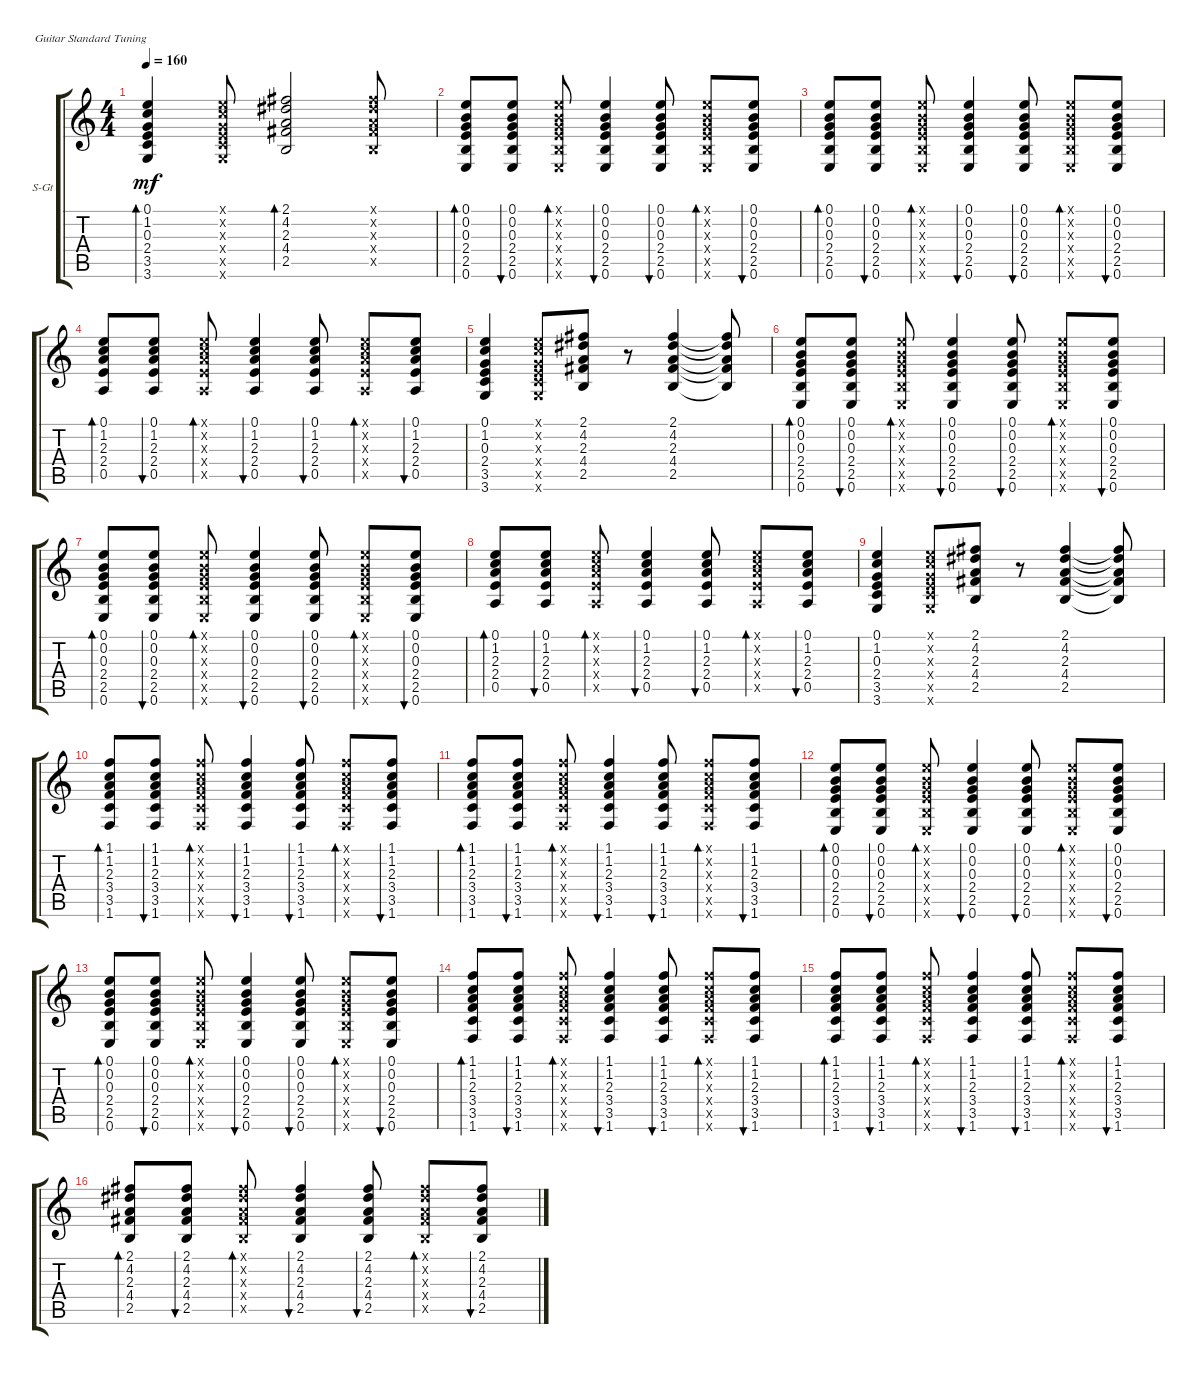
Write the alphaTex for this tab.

\defaultSystemsLayout 4
\bracketExtendMode groupsimilarinstruments
\firstSystemTrackNameOrientation horizontal
\otherSystemsTrackNameOrientation horizontal
\track ("Steel Guitar" "S-Gt") {instrument acousticguitarsteel}
\staff {score tabs}
\tuning (E4 B3 G3 D3 A2 E2)
\ts (4 4)
\tempo 160
\clef g2
\ks c
(3.6 3.5 2.4 0.3 1.2 0.1).4{bd 122 dy mf} (3.6{x} 3.5{x} 2.4{x} 0.3{x} 1.2{x} 0.1{x}).8 (2.5 4.4 2.3 4.2 2.1).2{bd 240} (2.5{x} 4.4{x} 2.3{x} 4.2{x} 2.1{x}).8 |
(0.6 2.5 2.4 0.3 0.2 0.1).8{bd 116} (0.6 2.5 2.4 0.3 0.2 0.1).8{bu 115} (0.6{x} 2.5{x} 2.4{x} 0.3{x} 0.2{x} 0.1{x}).8{bd 116} (0.6 2.5 2.4 0.3 0.2 0.1).4{bu 115} (0.6 2.5 2.4 0.3 0.2 0.1).8{bu 115} (0.6{x} 2.5{x} 2.4{x} 0.3{x} 0.2{x} 0.1{x}).8{bd 116} (0.6 2.5 2.4 0.3 0.2 0.1).8{bu 115} |
(0.6 2.5 2.4 0.3 0.2 0.1).8{bd 116} (0.6 2.5 2.4 0.3 0.2 0.1).8{bu 115} (0.6{x} 2.5{x} 2.4{x} 0.3{x} 0.2{x} 0.1{x}).8{bd 116} (0.6 2.5 2.4 0.3 0.2 0.1).4{bu 115} (0.6 2.5 2.4 0.3 0.2 0.1).8{bu 115} (0.6{x} 2.5{x} 2.4{x} 0.3{x} 0.2{x} 0.1{x}).8{bd 116} (0.6 2.5 2.4 0.3 0.2 0.1).8{bu 115} |
(0.5 2.4 2.3 1.2 0.1).8{bd 114} (0.1 1.2 2.3 2.4 0.5).8{bu 114} (0.5{x} 2.4{x} 2.3{x} 1.2{x} 0.1{x}).8{bd 114} (0.1 1.2 2.3 2.4 0.5).4{bu 114} (0.1 1.2 2.3 2.4 0.5).8{bu 114} (0.5{x} 2.4{x} 2.3{x} 1.2{x} 0.1{x}).8{bd 114} (0.1 1.2 2.3 2.4 0.5).8{bu 114} |
(3.6 3.5 2.4 0.3 1.2 0.1).4 (3.6{x} 3.5{x} 2.4{x} 0.3{x} 1.2{x} 0.1{x}).8 (2.5 4.4 4.2 2.3 2.1).8 r.8 (2.5 4.4 4.2 2.3 2.1).4 (2.1{t} 4.2{t} 2.3{t} 4.4{t} 2.5{t}).8 |
(0.6 2.5 2.4 0.3 0.2 0.1).8{bd 116} (0.6 2.5 2.4 0.3 0.2 0.1).8{bu 115} (0.6{x} 2.5{x} 2.4{x} 0.3{x} 0.2{x} 0.1{x}).8{bd 116} (0.6 2.5 2.4 0.3 0.2 0.1).4{bu 115} (0.6 2.5 2.4 0.3 0.2 0.1).8{bu 115} (0.6{x} 2.5{x} 2.4{x} 0.3{x} 0.2{x} 0.1{x}).8{bd 116} (0.6 2.5 2.4 0.3 0.2 0.1).8{bu 115} |
(0.6 2.5 2.4 0.3 0.2 0.1).8{bd 116} (0.6 2.5 2.4 0.3 0.2 0.1).8{bu 115} (0.6{x} 2.5{x} 2.4{x} 0.3{x} 0.2{x} 0.1{x}).8{bd 116} (0.6 2.5 2.4 0.3 0.2 0.1).4{bu 115} (0.6 2.5 2.4 0.3 0.2 0.1).8{bu 115} (0.6{x} 2.5{x} 2.4{x} 0.3{x} 0.2{x} 0.1{x}).8{bd 116} (0.6 2.5 2.4 0.3 0.2 0.1).8{bu 115} |
(0.5 2.4 2.3 1.2 0.1).8{bd 114} (0.1 1.2 2.3 2.4 0.5).8{bu 114} (0.5{x} 2.4{x} 2.3{x} 1.2{x} 0.1{x}).8{bd 114} (0.1 1.2 2.3 2.4 0.5).4{bu 114} (0.1 1.2 2.3 2.4 0.5).8{bu 114} (0.5{x} 2.4{x} 2.3{x} 1.2{x} 0.1{x}).8{bd 114} (0.1 1.2 2.3 2.4 0.5).8{bu 114} |
(3.6 3.5 2.4 0.3 1.2 0.1).4 (3.6{x} 3.5{x} 2.4{x} 0.3{x} 1.2{x} 0.1{x}).8 (2.5 4.4 4.2 2.3 2.1).8 r.8 (2.5 4.4 4.2 2.3 2.1).4 (2.1{t} 4.2{t} 2.3{t} 4.4{t} 2.5{t}).8 |
(1.6 3.5 3.4 2.3 1.2 1.1).8{bd 116} (1.6 3.5 3.4 2.3 1.2 1.1).8{bu 115} (1.6{x} 3.5{x} 3.4{x} 2.3{x} 1.2{x} 1.1{x}).8{bd 116} (1.6 3.5 3.4 2.3 1.2 1.1).4{bu 115} (1.6 3.5 3.4 2.3 1.2 1.1).8{bu 115} (1.6{x} 3.5{x} 3.4{x} 2.3{x} 1.2{x} 1.1{x}).8{bd 116} (1.6 3.5 3.4 2.3 1.2 1.1).8{bu 115} |
(1.6 3.5 3.4 2.3 1.2 1.1).8{bd 116} (1.6 3.5 3.4 2.3 1.2 1.1).8{bu 115} (1.6{x} 3.5{x} 3.4{x} 2.3{x} 1.2{x} 1.1{x}).8{bd 116} (1.6 3.5 3.4 2.3 1.2 1.1).4{bu 115} (1.6 3.5 3.4 2.3 1.2 1.1).8{bu 115} (1.6{x} 3.5{x} 3.4{x} 2.3{x} 1.2{x} 1.1{x}).8{bd 116} (1.6 3.5 3.4 2.3 1.2 1.1).8{bu 115} |
(0.6 2.5 2.4 0.3 0.2 0.1).8{bd 116} (0.6 2.5 2.4 0.3 0.2 0.1).8{bu 115} (0.6{x} 2.5{x} 2.4{x} 0.3{x} 0.2{x} 0.1{x}).8{bd 116} (0.6 2.5 2.4 0.3 0.2 0.1).4{bu 115} (0.6 2.5 2.4 0.3 0.2 0.1).8{bu 115} (0.6{x} 2.5{x} 2.4{x} 0.3{x} 0.2{x} 0.1{x}).8{bd 116} (0.6 2.5 2.4 0.3 0.2 0.1).8{bu 115} |
(0.6 2.5 2.4 0.3 0.2 0.1).8{bd 116} (0.6 2.5 2.4 0.3 0.2 0.1).8{bu 115} (0.6{x} 2.5{x} 2.4{x} 0.3{x} 0.2{x} 0.1{x}).8{bd 116} (0.6 2.5 2.4 0.3 0.2 0.1).4{bu 115} (0.6 2.5 2.4 0.3 0.2 0.1).8{bu 115} (0.6{x} 2.5{x} 2.4{x} 0.3{x} 0.2{x} 0.1{x}).8{bd 116} (0.6 2.5 2.4 0.3 0.2 0.1).8{bu 115} |
(1.6 3.5 3.4 2.3 1.2 1.1).8{bd 116} (1.6 3.5 3.4 2.3 1.2 1.1).8{bu 115} (1.6{x} 3.5{x} 3.4{x} 2.3{x} 1.2{x} 1.1{x}).8{bd 116} (1.6 3.5 3.4 2.3 1.2 1.1).4{bu 115} (1.6 3.5 3.4 2.3 1.2 1.1).8{bu 115} (1.6{x} 3.5{x} 3.4{x} 2.3{x} 1.2{x} 1.1{x}).8{bd 116} (1.6 3.5 3.4 2.3 1.2 1.1).8{bu 115} |
(1.6 3.5 3.4 2.3 1.2 1.1).8{bd 116} (1.6 3.5 3.4 2.3 1.2 1.1).8{bu 115} (1.6{x} 3.5{x} 3.4{x} 2.3{x} 1.2{x} 1.1{x}).8{bd 116} (1.6 3.5 3.4 2.3 1.2 1.1).4{bu 115} (1.6 3.5 3.4 2.3 1.2 1.1).8{bu 115} (1.6{x} 3.5{x} 3.4{x} 2.3{x} 1.2{x} 1.1{x}).8{bd 116} (1.6 3.5 3.4 2.3 1.2 1.1).8{bu 115} |
(2.5 4.4 2.3 4.2 2.1).8{bd 114} (2.5 4.4 2.3 4.2 2.1).8{bu 114} (2.5{x} 4.4{x} 2.3{x} 4.2{x} 2.1{x}).8{bd 114} (2.5 4.4 2.3 4.2 2.1).4{bu 114} (2.5 4.4 2.3 4.2 2.1).8{bu 114} (2.5{x} 4.4{x} 2.3{x} 4.2{x} 2.1{x}).8{bd 114} (2.5 4.4 2.3 4.2 2.1).8{bu 114}
